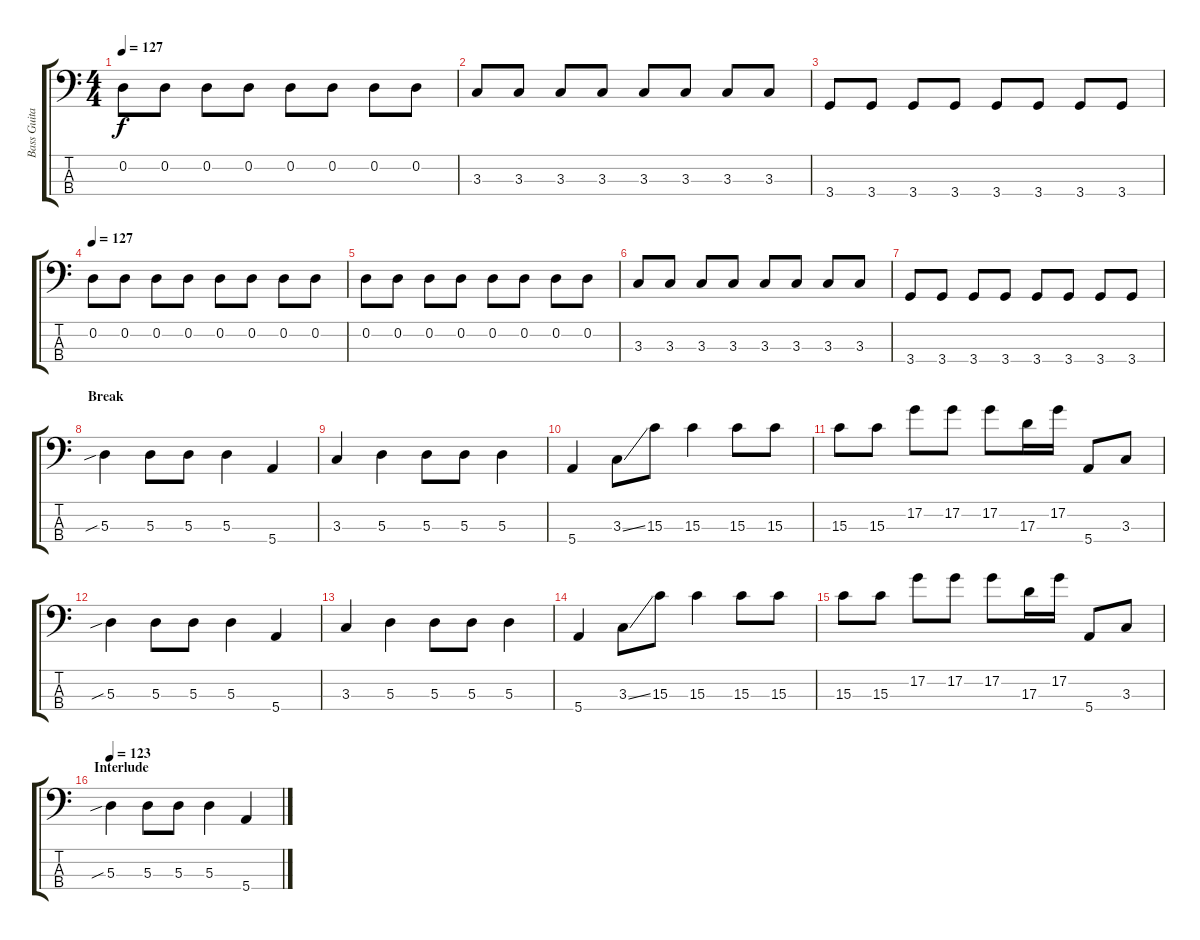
\track ("Bass Guitar" "Bass Guita") {instrument electricbassfinger}
\staff {score tabs}
\tuning (G2 D2 A1 E1) {hide}
\ts (4 4)
\tempo 127
\clef f4
\ks c
0.2.8{dy f} 0.2.8 0.2.8 0.2.8 0.2.8 0.2.8 0.2.8 0.2.8 |
3.3.8 3.3.8 3.3.8 3.3.8 3.3.8 3.3.8 3.3.8 3.3.8 |
3.4.8 3.4.8 3.4.8 3.4.8 3.4.8 3.4.8 3.4.8 3.4.8 |
\tempo 127
0.2.8{instrument electricbasspick} 0.2.8 0.2.8 0.2.8 0.2.8 0.2.8 0.2.8 0.2.8 |
0.2.8 0.2.8 0.2.8 0.2.8 0.2.8 0.2.8 0.2.8 0.2.8 |
3.3.8 3.3.8 3.3.8 3.3.8 3.3.8 3.3.8 3.3.8 3.3.8 |
3.4.8 3.4.8 3.4.8 3.4.8 3.4.8 3.4.8 3.4.8 3.4.8 |
\section ("" "Break")
5.3{sib}.4 5.3.8 5.3.8 5.3.4 5.4.4 |
3.3.4 5.3.4 5.3.8 5.3.8 5.3.4 |
5.4.4 3.3{ss}.8 15.3.8 15.3.4 15.3.8 15.3.8 |
15.3.8 15.3.8 17.2.8 17.2.8 17.2.8 17.3.16 17.2.16 5.4.8 3.3.8 |
5.3{sib}.4 5.3.8 5.3.8 5.3.4 5.4.4 |
3.3.4 5.3.4 5.3.8 5.3.8 5.3.4 |
5.4.4 3.3{ss}.8 15.3.8 15.3.4 15.3.8 15.3.8 |
15.3.8 15.3.8 17.2.8 17.2.8 17.2.8 17.3.16 17.2.16 5.4.8 3.3.8 |
\section ("" "Interlude")
\tempo 123
5.3{sib}.4 5.3.8 5.3.8 5.3.4 5.4.4
